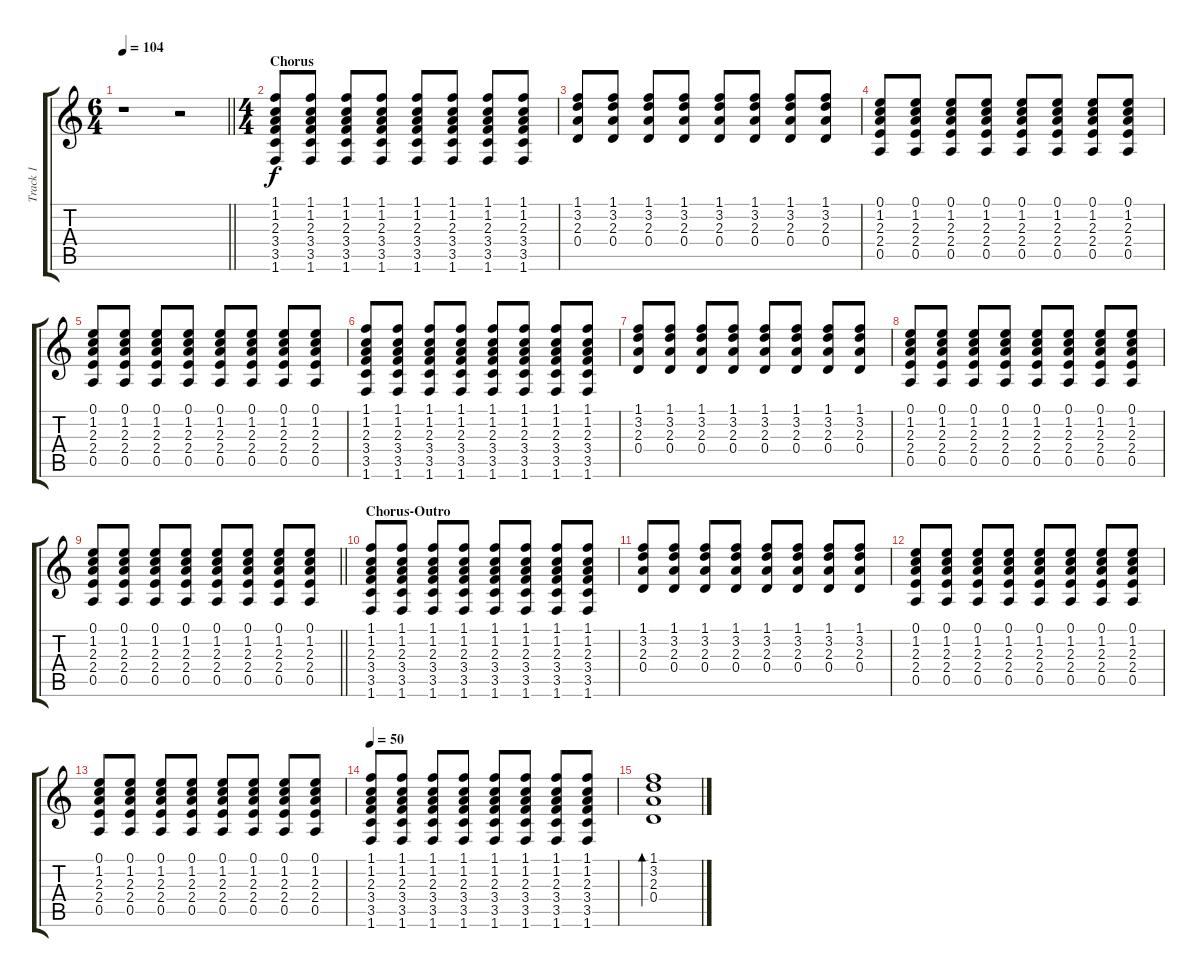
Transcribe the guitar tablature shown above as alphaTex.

\track ("Track 1" "Track 1") {instrument overdrivenguitar}
\staff {score tabs}
\tuning (E4 B3 G3 D3 A2 E2) {hide}
\ts (6 4)
\tempo 104
\clef g2
\barLineRight lightlight
\ks c
r.1{dy f} r.2 |
\ts (4 4)
\section ("" "Chorus")
(1.1 1.2 2.3 3.4 3.5 1.6).8 (1.1 1.2 2.3 3.4 3.5 1.6).8 (1.1 1.2 2.3 3.4 3.5 1.6).8 (1.1 1.2 2.3 3.4 3.5 1.6).8 (1.1 1.2 2.3 3.4 3.5 1.6).8 (1.1 1.2 2.3 3.4 3.5 1.6).8 (1.1 1.2 2.3 3.4 3.5 1.6).8 (1.1 1.2 2.3 3.4 3.5 1.6).8 |
(1.1 3.2 2.3 0.4).8 (1.1 3.2 2.3 0.4).8 (1.1 3.2 2.3 0.4).8 (1.1 3.2 2.3 0.4).8 (1.1 3.2 2.3 0.4).8 (1.1 3.2 2.3 0.4).8 (1.1 3.2 2.3 0.4).8 (1.1 3.2 2.3 0.4).8 |
(0.1 1.2 2.3 2.4 0.5).8 (0.1 1.2 2.3 2.4 0.5).8 (0.1 1.2 2.3 2.4 0.5).8 (0.1 1.2 2.3 2.4 0.5).8 (0.1 1.2 2.3 2.4 0.5).8 (0.1 1.2 2.3 2.4 0.5).8 (0.1 1.2 2.3 2.4 0.5).8 (0.1 1.2 2.3 2.4 0.5).8 |
(0.1 1.2 2.3 2.4 0.5).8 (0.1 1.2 2.3 2.4 0.5).8 (0.1 1.2 2.3 2.4 0.5).8 (0.1 1.2 2.3 2.4 0.5).8 (0.1 1.2 2.3 2.4 0.5).8 (0.1 1.2 2.3 2.4 0.5).8 (0.1 1.2 2.3 2.4 0.5).8 (0.1 1.2 2.3 2.4 0.5).8 |
(1.1 1.2 2.3 3.4 3.5 1.6).8 (1.1 1.2 2.3 3.4 3.5 1.6).8 (1.1 1.2 2.3 3.4 3.5 1.6).8 (1.1 1.2 2.3 3.4 3.5 1.6).8 (1.1 1.2 2.3 3.4 3.5 1.6).8 (1.1 1.2 2.3 3.4 3.5 1.6).8 (1.1 1.2 2.3 3.4 3.5 1.6).8 (1.1 1.2 2.3 3.4 3.5 1.6).8 |
(1.1 3.2 2.3 0.4).8 (1.1 3.2 2.3 0.4).8 (1.1 3.2 2.3 0.4).8 (1.1 3.2 2.3 0.4).8 (1.1 3.2 2.3 0.4).8 (1.1 3.2 2.3 0.4).8 (1.1 3.2 2.3 0.4).8 (1.1 3.2 2.3 0.4).8 |
(0.1 1.2 2.3 2.4 0.5).8 (0.1 1.2 2.3 2.4 0.5).8 (0.1 1.2 2.3 2.4 0.5).8 (0.1 1.2 2.3 2.4 0.5).8 (0.1 1.2 2.3 2.4 0.5).8 (0.1 1.2 2.3 2.4 0.5).8 (0.1 1.2 2.3 2.4 0.5).8 (0.1 1.2 2.3 2.4 0.5).8 |
\barLineRight lightlight
(0.1 1.2 2.3 2.4 0.5).8 (0.1 1.2 2.3 2.4 0.5).8 (0.1 1.2 2.3 2.4 0.5).8 (0.1 1.2 2.3 2.4 0.5).8 (0.1 1.2 2.3 2.4 0.5).8 (0.1 1.2 2.3 2.4 0.5).8 (0.1 1.2 2.3 2.4 0.5).8 (0.1 1.2 2.3 2.4 0.5).8 |
\section ("" "Chorus-Outro")
(1.1 1.2 2.3 3.4 3.5 1.6).8 (1.1 1.2 2.3 3.4 3.5 1.6).8 (1.1 1.2 2.3 3.4 3.5 1.6).8 (1.1 1.2 2.3 3.4 3.5 1.6).8 (1.1 1.2 2.3 3.4 3.5 1.6).8 (1.1 1.2 2.3 3.4 3.5 1.6).8 (1.1 1.2 2.3 3.4 3.5 1.6).8 (1.1 1.2 2.3 3.4 3.5 1.6).8 |
(1.1 3.2 2.3 0.4).8 (1.1 3.2 2.3 0.4).8 (1.1 3.2 2.3 0.4).8 (1.1 3.2 2.3 0.4).8 (1.1 3.2 2.3 0.4).8 (1.1 3.2 2.3 0.4).8 (1.1 3.2 2.3 0.4).8 (1.1 3.2 2.3 0.4).8 |
(0.1 1.2 2.3 2.4 0.5).8 (0.1 1.2 2.3 2.4 0.5).8 (0.1 1.2 2.3 2.4 0.5).8 (0.1 1.2 2.3 2.4 0.5).8 (0.1 1.2 2.3 2.4 0.5).8 (0.1 1.2 2.3 2.4 0.5).8 (0.1 1.2 2.3 2.4 0.5).8 (0.1 1.2 2.3 2.4 0.5).8 |
(0.1 1.2 2.3 2.4 0.5).8 (0.1 1.2 2.3 2.4 0.5).8 (0.1 1.2 2.3 2.4 0.5).8 (0.1 1.2 2.3 2.4 0.5).8 (0.1 1.2 2.3 2.4 0.5).8 (0.1 1.2 2.3 2.4 0.5).8 (0.1 1.2 2.3 2.4 0.5).8 (0.1 1.2 2.3 2.4 0.5).8 |
\tempo 50
(1.1 1.2 2.3 3.4 3.5 1.6).8 (1.1 1.2 2.3 3.4 3.5 1.6).8 (1.1 1.2 2.3 3.4 3.5 1.6).8 (1.1 1.2 2.3 3.4 3.5 1.6).8 (1.1 1.2 2.3 3.4 3.5 1.6).8 (1.1 1.2 2.3 3.4 3.5 1.6).8 (1.1 1.2 2.3 3.4 3.5 1.6).8 (1.1 1.2 2.3 3.4 3.5 1.6).8 |
(1.1 3.2 2.3 0.4).1{bd 120}
